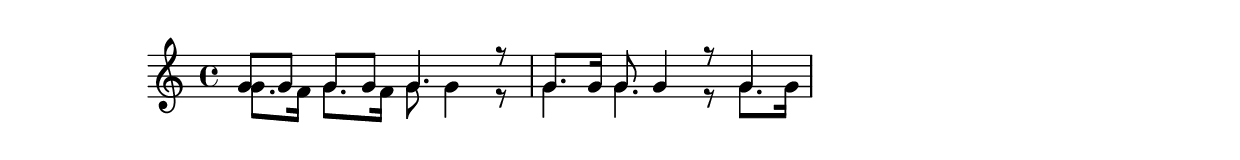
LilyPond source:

\version "2.1.22"
\header {
    
    texidoc = "If NoteCollision has merge-differently-dotted = ##t note
heads that have differing dot counts may be merged anyway.  Dots
should not disappear when merging similar note heads."
    
}

\paper { raggedright= ##t }
	
\score {
    \context Staff \notes\relative c'' <<
	{
	    g8[ g8]
	    \override Staff.NoteCollision  #'merge-differently-dotted = ##t
	    g8[ g8]
	    g4. r8 g8. g16
	    g8 g4 r8 g4
	}
	\\
	{
	    g8.[ f16]
	    g8.[ f16]
	    g8 g4 r8 g4
	    g4. r8 g8. g16
	}
    >>
}

